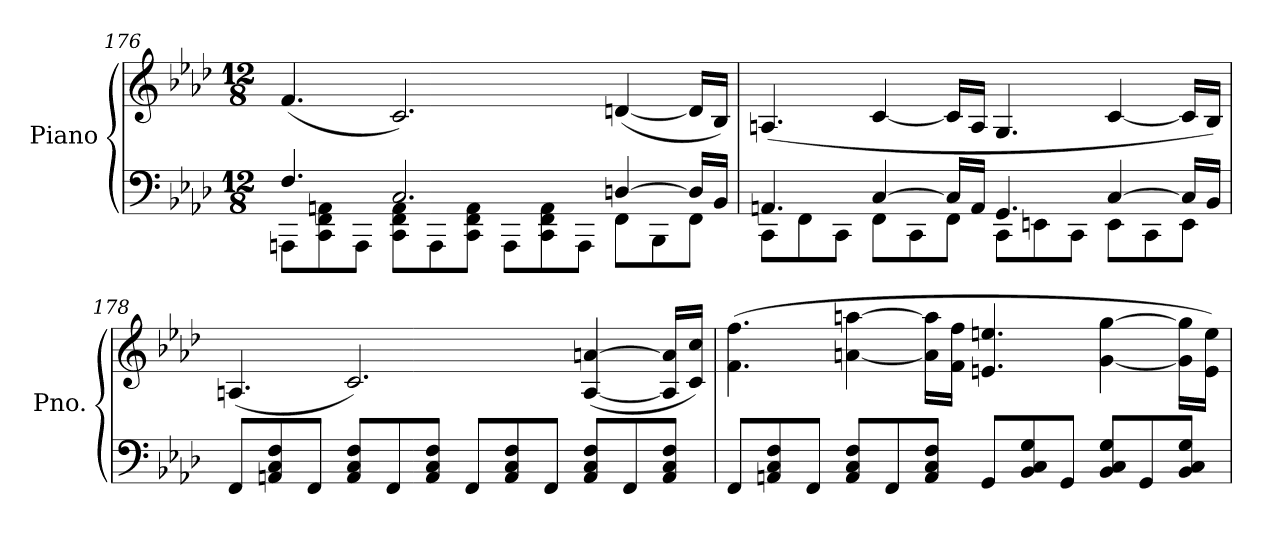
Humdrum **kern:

**kern	**kern
*part1	*part1
*staff2	*staff1
*I"Piano	*
*I'Pno.	*
*clefF4	*clefG2
*k[b-e-a-d-]	*k[b-e-a-d-]
*M12/8	*M12/8
=176	=176
*^	*
4.F/	8AAAn\L	(4.f/
.	8CC\ 8FF\ 8AAn\	.
.	8AAA\J	.
2.C/	8CC\ 8FF\ 8AA\L	2.c/)
.	8AAA\	.
.	8CC\ 8FF\ 8AA\J	.
.	8AAA\L	.
.	8CC\ 8FF\ 8AA\	.
.	8AAA\J	.
[4Dn/	8FF\L	([4dn/
.	8BBB-\	.
16D/LL]	8FF\J	16d/LL]
16BB-/JJ	.	16B-/JJ)
!!LO:LB:g=z
=177	=177	=177
4.AAn/	8CC\L	(4.An/
.	8FF\	.
.	8CC\J	.
[4C/	8FF\L	[4c/
.	8CC\	.
16C/LL]	8FF\J	16c/LL]
16AA/JJ	.	16A/JJ
4.GG/	8CC\L	4.G/
.	8EEn\	.
.	8CC\J	.
[4C/	8EE\L	[4c/
.	8CC\	.
16C/LL]	8EE\J	16c/LL]
16BB-/JJ	.	16B-/JJ)
*v	*v	*
=178	=178
8FF/L	(>4.An/
8AAn/ 8C/ 8F/	.
8FF/J	.
8AA/ 8C/ 8F/L	2.c/)
8FF/	.
8AA/ 8C/ 8F/J	.
8FF/L	.
8AA/ 8C/ 8F/	.
8FF/J	.
8AA/ 8C/ 8F/L	([4A/ [4an/
8FF/	.
8AA/ 8C/ 8F/J	16A/] 16a/]LL
.	16c/ 16cc/JJ)
=179	=179
8FF/L	(4.f\ 4.ff\
8AAn/ 8C/ 8F/	.
8FF/J	.
8AA/ 8C/ 8F/L	[4an\ [4aan\
8FF/	.
8AA/ 8C/ 8F/J	16a\] 16aa\]LL
.	16f\ 16ff\JJ
8GG/L	4.en/ 4.een/
8BB-/ 8C/ 8G/	.
8GG/J	.
8BB-/ 8C/ 8G/L	[4g\ [4gg\
8GG/	.
8BB-/ 8C/ 8G/J	16g\] 16gg\]LL
.	16e\ 16ee\JJ)
=	=
*-	*-
